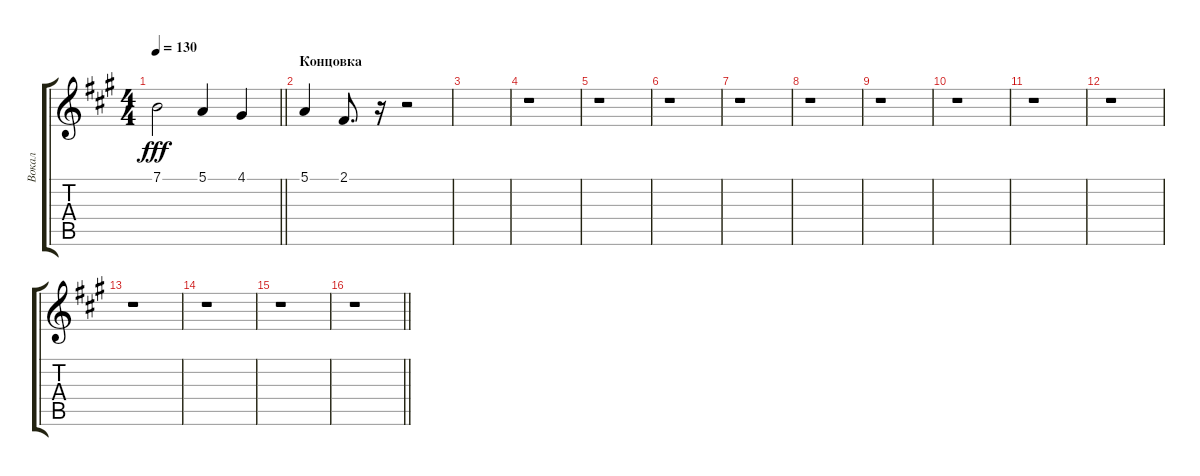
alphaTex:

\track ("Вокал" "Вокал") {solo instrument flute}
\staff {score tabs}
\tuning (E4 B3 G3 D3 A2 E2) {hide}
\ts (4 4)
\tempo 130
\clef g2
\barLineRight lightlight
\ks f#minor
7.1.2{dy fff} 5.1.4 4.1.4 |
\section ("" "Концовка")
5.1.4 2.1.8{d} r.16 r.2 |
|
r.1 |
r.1 |
r.1 |
r.1 |
r.1 |
r.1 |
r.1 |
r.1 |
r.1 |
r.1 |
r.1 |
r.1 |
\barLineRight lightlight
r.1
